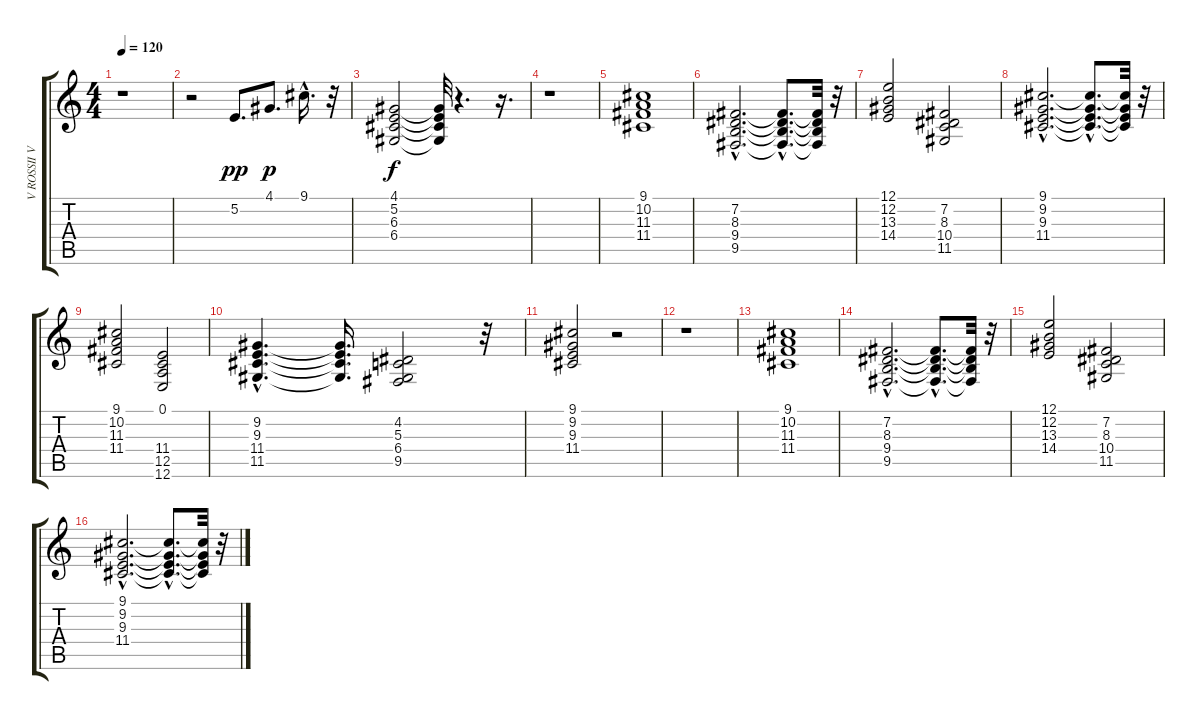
\track ("V ROSSII VECHERA     " "V ROSSII V") {instrument fx5brightness}
\staff {score tabs}
\tuning (E4 B3 G3 D3 A2 E2) {hide}
\ts (4 4)
\tempo 120
\clef g2
\ks c
r.1{dy pp instrument fx5brightness} |
r.2 5.2.8{d} 4.1.8{d dy p} 9.1{hac}.16{d} r.32 |
(4.1 5.2 6.3 6.4).2{dy f balance 10 instrument stringensemble2} (4.1{t} 5.2{t} 6.3{t} 6.4{t}).32 r.4{d} r.16{d} |
r.1 |
(9.1 10.2 11.3 11.4).1 |
(7.2{hac} 8.3{hac} 9.4{hac} 9.5{hac}).2{d} (7.2{hac t} 8.3{hac t} 9.4{hac t} 9.5{hac t}).8{d} (7.2{t} 8.3{t} 9.4{t} 9.5{t}).32 r.32 |
(12.1 12.2 13.3 14.4).2 (7.2 8.3 10.4 11.5).2 |
(9.1{hac} 9.2{hac} 9.3{hac} 11.4{hac}).2{d} (9.1{hac t} 9.2{hac t} 9.3{hac t} 11.4{hac t}).8{d} (9.1{t} 9.2{t} 9.3{t} 11.4{t}).32 r.32 |
(9.1 10.2 11.3 11.4).2 (0.1 11.4 12.5 12.6).2 |
(9.2{hac} 9.3{hac} 11.4{hac} 11.5{hac}).4{d} (9.2{t} 9.3{t} 11.4{t} 11.5{t}).16{d} (4.2 5.3 6.4 9.5).2 r.32 |
(9.1 9.2 9.3 11.4).2 r.2 |
r.1 |
(9.1 10.2 11.3 11.4).1 |
(7.2{hac} 8.3{hac} 9.4{hac} 9.5{hac}).2{d} (7.2{hac t} 8.3{hac t} 9.4{hac t} 9.5{hac t}).8{d} (7.2{t} 8.3{t} 9.4{t} 9.5{t}).32 r.32 |
(12.1 12.2 13.3 14.4).2 (7.2 8.3 10.4 11.5).2 |
(9.1{hac} 9.2{hac} 9.3{hac} 11.4{hac}).2{d} (9.1{hac t} 9.2{hac t} 9.3{hac t} 11.4{hac t}).8{d} (9.1{t} 9.2{t} 9.3{t} 11.4{t}).32 r.32
